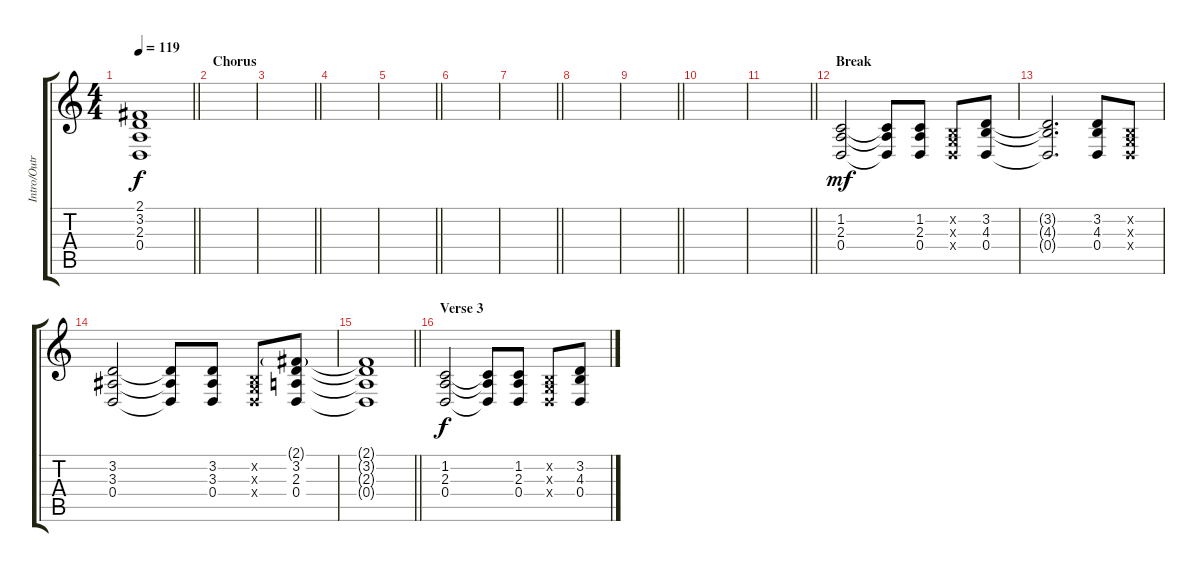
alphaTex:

\track ("Intro/Outro Guitar" "Intro/Outr") {instrument pad4choir}
\staff {score tabs}
\tuning (E4 B3 G3 D3 A2 E2) {hide}
\ts (4 4)
\tempo 119
\clef g2
\barLineRight lightlight
\ks c
(2.1{t} 3.2{t} 2.3{t} 0.4{t}).1{dy f} |
\section ("" "Chorus")
|
\barLineRight lightlight
|
|
\barLineRight lightlight
|
|
\barLineRight lightlight
|
|
\barLineRight lightlight
|
|
\barLineRight lightlight
|
\section ("" "Break")
(1.2 2.3 0.4).2{dy mf instrument electricguitarjazz} (1.2{t} 2.3{t} 0.4{t}).8 (1.2 2.3 0.4).8 (0.2{x} 0.3{x} 0.4{x}).8 (3.2 4.3 0.4).8 |
(3.2{t} 4.3{t} 0.4{t}).2{d} (3.2 4.3 0.4).8 (0.2{x} 0.3{x} 0.4{x}).8 |
(3.2 3.3 0.4).2 (3.2{t} 3.3{t} 0.4{t}).8 (3.2 3.3 0.4).8 (0.2{x} 0.3{x} 0.4{x}).8 (2.1{g} 3.2 2.3 0.4).8 |
\barLineRight lightlight
(2.1{t} 3.2{t} 2.3{t} 0.4{t}).1 |
\section ("" "Verse 3")
(1.2 2.3 0.4).2{dy f} (1.2{t} 2.3{t} 0.4{t}).8 (1.2 2.3 0.4).8 (0.2{x} 0.3{x} 0.4{x}).8 (3.2 4.3 0.4).8
